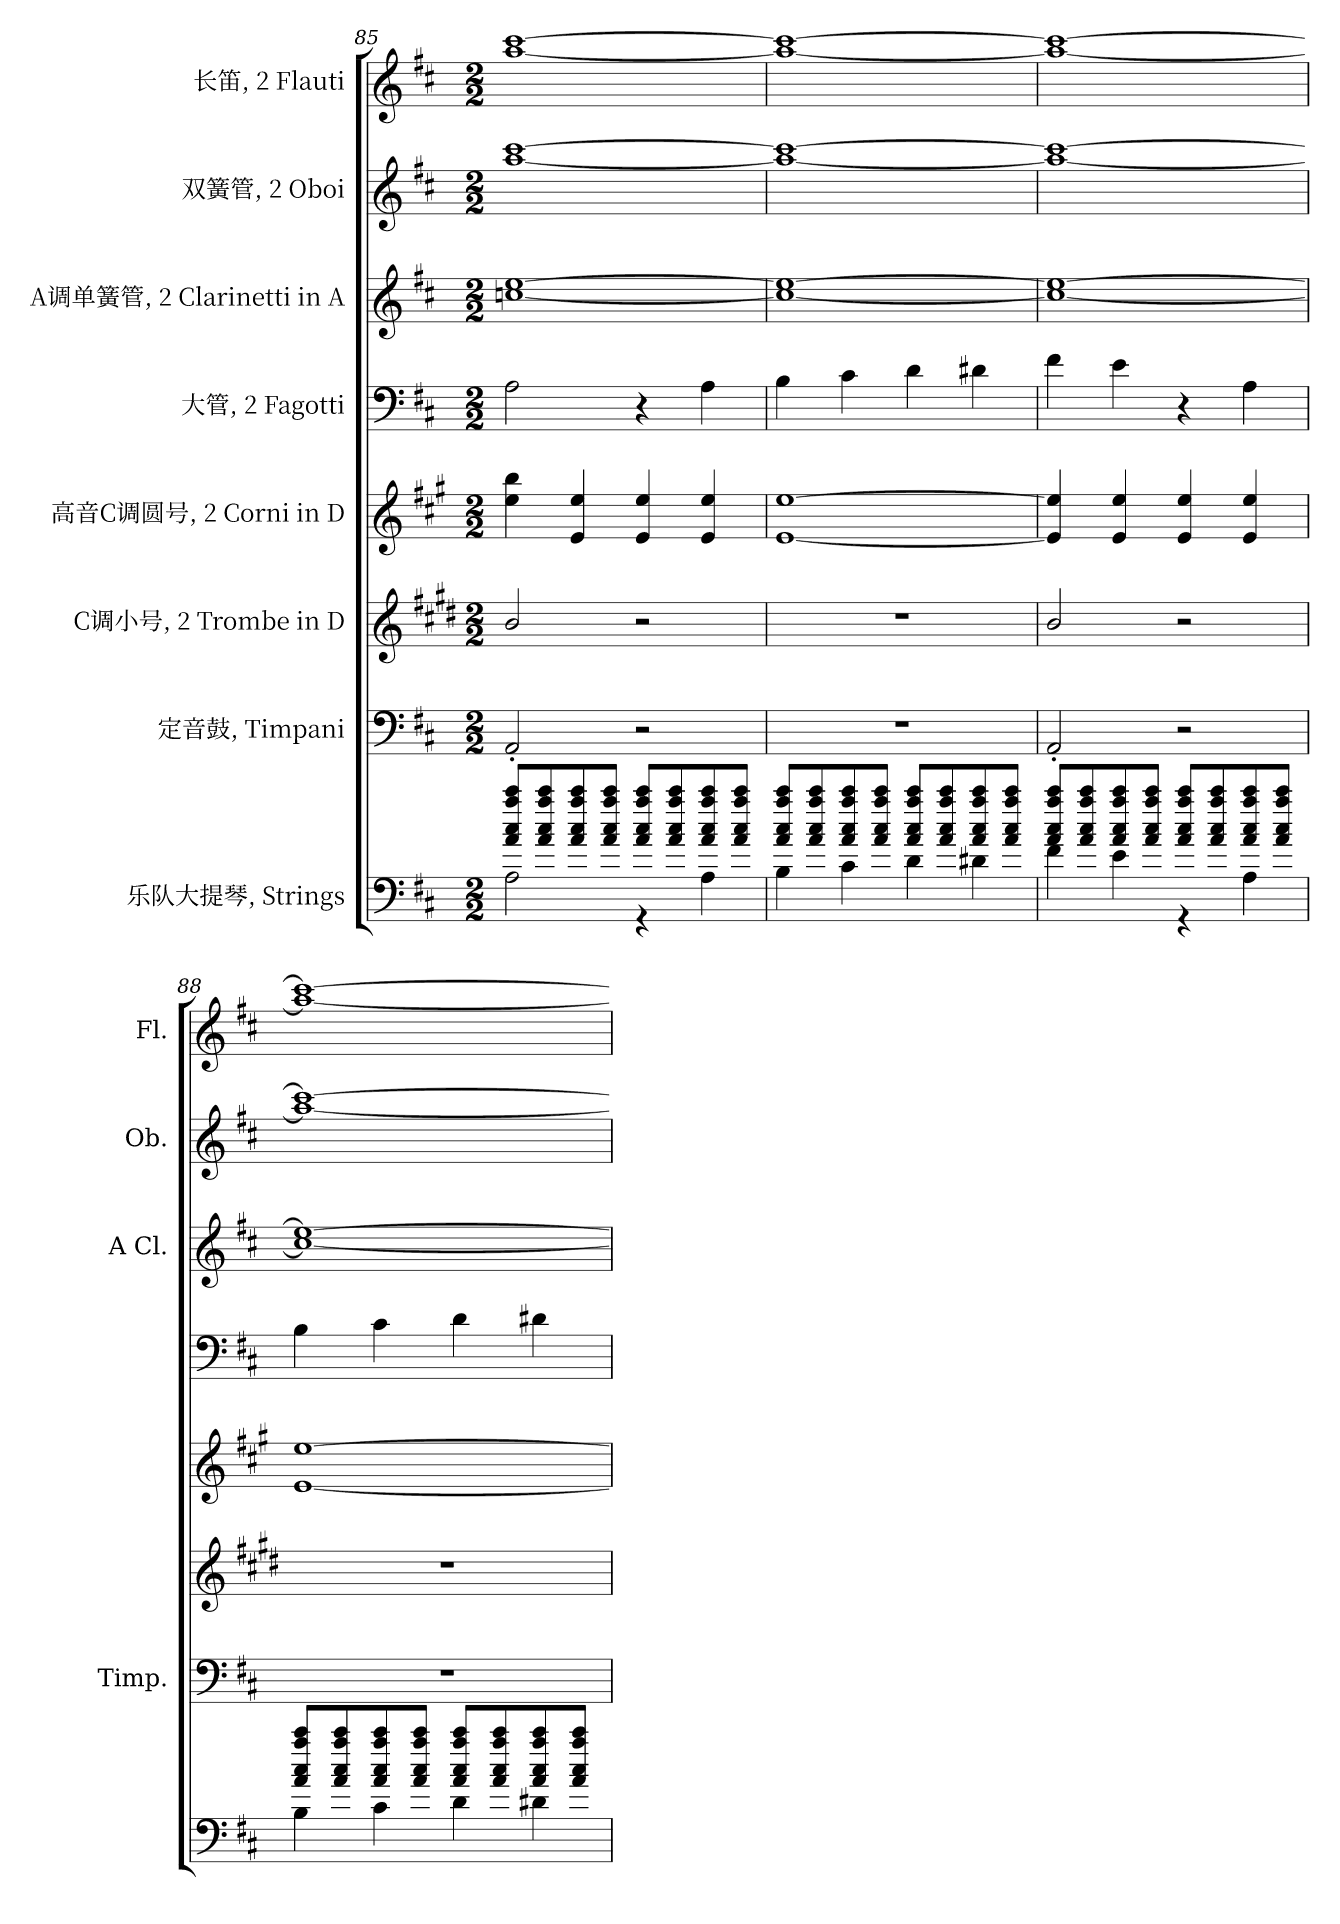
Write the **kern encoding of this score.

**kern	**kern	**kern	**kern	**kern	**kern	**kern	**kern
*part8	*part7	*part6	*part5	*part4	*part3	*part2	*part1
*staff8	*staff7	*staff6	*staff5	*staff4	*staff3	*staff2	*staff1
*I"乐队大提琴, Strings	*I"定音鼓, Timpani	*I"C调小号, 2 Trombe in D	*I"高音C调圆号, 2 Corni in D	*I"大管, 2 Fagotti	*I"A调单簧管, 2 Clarinetti in A	*I"双簧管, 2 Oboi	*I"长笛, 2 Flauti
*	*I'Timp.	*	*	*	*I'A Cl.	*I'Ob.	*I'Fl.
*clefF4	*clefF4	*clefG2	*clefG2	*clefF4	*clefG2	*clefG2	*clefG2
*	*	*ITrd1c2	*ITrd4c7	*	*ITrd2c3	*	*
*k[f#c#]	*k[f#c#]	*k[f#c#]	*k[f#c#]	*k[f#c#]	*k[f#c#g#d#a#]	*k[f#c#]	*k[f#c#]
*M2/2	*M2/2	*M2/2	*M2/2	*M2/2	*M2/2	*M2/2	*M2/2
=85	=85	=85	=85	=85	=85	=85	=85
*^	*	*	*	*	*^	*^	*^
8a/ 8cc#/ 8aa/ 8ccc#/L	2A\	2AA'/	2a/	4a\ 4ee\	2A\	[1cc#	[1an	[1ccc#	[1aa	[1ccc#	[1aa
8a/ 8cc#/ 8aa/ 8ccc#/	.	.	.	.	.	.	.	.	.	.	.
8a/ 8cc#/ 8aa/ 8ccc#/	.	.	.	4A/ 4a/	.	.	.	.	.	.	.
8a/ 8cc#/ 8aa/ 8ccc#/J	.	.	.	.	.	.	.	.	.	.	.
8a/ 8cc#/ 8aa/ 8ccc#/L	4r	2r	2r	4A/ 4a/	4r	.	.	.	.	.	.
8a/ 8cc#/ 8aa/ 8ccc#/	.	.	.	.	.	.	.	.	.	.	.
8a/ 8cc#/ 8aa/ 8ccc#/	4A\	.	.	4A/ 4a/	4A\	.	.	.	.	.	.
8a/ 8cc#/ 8aa/ 8ccc#/J	.	.	.	.	.	.	.	.	.	.	.
!!LO:PB:g=z	!!
=86	=86	=86	=86	=86	=86	=86	=86	=86	=86	=86	=86
8a/ 8cc#/ 8aa/ 8ccc#/L	4B\	1r	1r	[1A [1a	4B\	1cc#_	1a_	1ccc#_	1aa_	1ccc#_	1aa_
8a/ 8cc#/ 8aa/ 8ccc#/	.	.	.	.	.	.	.	.	.	.	.
8a/ 8cc#/ 8aa/ 8ccc#/	4c#\	.	.	.	4c#\	.	.	.	.	.	.
8a/ 8cc#/ 8aa/ 8ccc#/J	.	.	.	.	.	.	.	.	.	.	.
8a/ 8cc#/ 8aa/ 8ccc#/L	4d\	.	.	.	4d\	.	.	.	.	.	.
8a/ 8cc#/ 8aa/ 8ccc#/	.	.	.	.	.	.	.	.	.	.	.
8a/ 8cc#/ 8aa/ 8ccc#/	4d#X\	.	.	.	4d#X\	.	.	.	.	.	.
8a/ 8cc#/ 8aa/ 8ccc#/J	.	.	.	.	.	.	.	.	.	.	.
=87	=87	=87	=87	=87	=87	=87	=87	=87	=87	=87	=87
8a/ 8cc#/ 8aa/ 8ccc#/L	4f#\	2AA'/	2a/	4A/] 4a/]	4f#\	1cc#_	1a_	1ccc#_	1aa_	1ccc#_	1aa_
8a/ 8cc#/ 8aa/ 8ccc#/	.	.	.	.	.	.	.	.	.	.	.
8a/ 8cc#/ 8aa/ 8ccc#/	4e\	.	.	4A/ 4a/	4e\	.	.	.	.	.	.
8a/ 8cc#/ 8aa/ 8ccc#/J	.	.	.	.	.	.	.	.	.	.	.
8a/ 8cc#/ 8aa/ 8ccc#/L	4r	2r	2r	4A/ 4a/	4r	.	.	.	.	.	.
8a/ 8cc#/ 8aa/ 8ccc#/	.	.	.	.	.	.	.	.	.	.	.
8a/ 8cc#/ 8aa/ 8ccc#/	4A\	.	.	4A/ 4a/	4A\	.	.	.	.	.	.
8a/ 8cc#/ 8aa/ 8ccc#/J	.	.	.	.	.	.	.	.	.	.	.
=88	=88	=88	=88	=88	=88	=88	=88	=88	=88	=88	=88
8a/ 8cc#/ 8aa/ 8ccc#/L	4B\	1r	1r	[1A [1a	4B\	1cc#_	1a_	1ccc#_	1aa_	1ccc#_	1aa_
8a/ 8cc#/ 8aa/ 8ccc#/	.	.	.	.	.	.	.	.	.	.	.
8a/ 8cc#/ 8aa/ 8ccc#/	4c#\	.	.	.	4c#\	.	.	.	.	.	.
8a/ 8cc#/ 8aa/ 8ccc#/J	.	.	.	.	.	.	.	.	.	.	.
8a/ 8cc#/ 8aa/ 8ccc#/L	4d\	.	.	.	4d\	.	.	.	.	.	.
8a/ 8cc#/ 8aa/ 8ccc#/	.	.	.	.	.	.	.	.	.	.	.
8a/ 8cc#/ 8aa/ 8ccc#/	4d#X\	.	.	.	4d#X\	.	.	.	.	.	.
8a/ 8cc#/ 8aa/ 8ccc#/J	.	.	.	.	.	.	.	.	.	.	.
*	*	*	*	*	*	*v	*v	*	*	*v	*v
*v	*v	*	*	*	*	*	*v	*v	*
=	=	=	=	=	=	=	=
*-	*-	*-	*-	*-	*-	*-	*-
